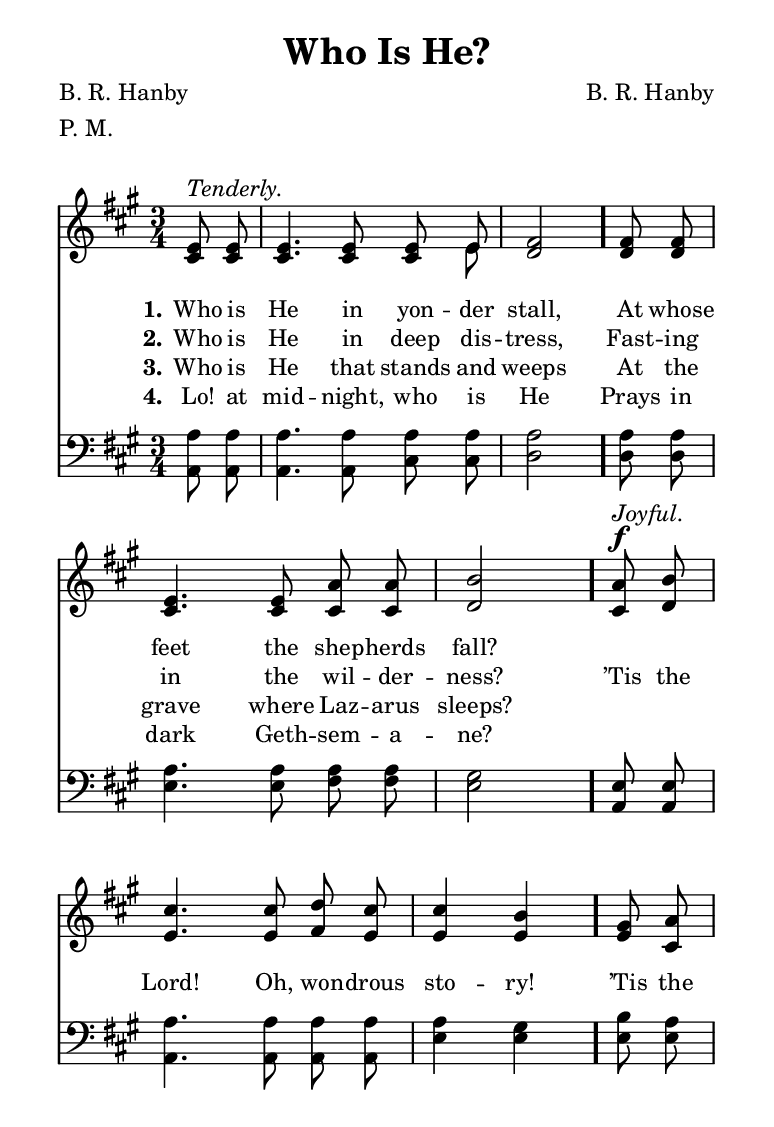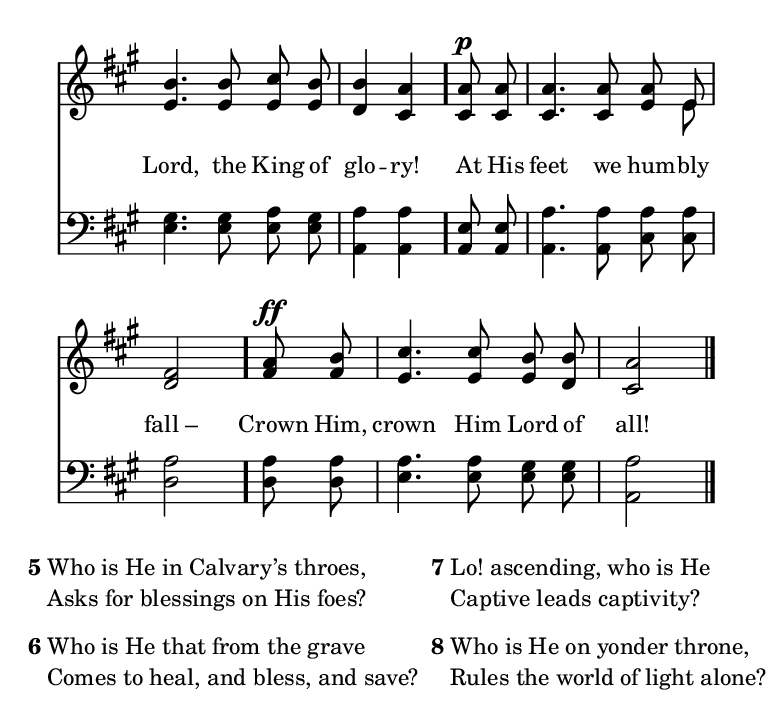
\include "common/global.ily"
\paper {
  \include "common/paper.ily"
  ragged-bottom = ##t
  score-markup-spacing.padding = 3
  score-markup-spacing.basic-distance = 3
}

\header{
  hymnnumber = "289"
  title = "Who Is He?"
  tunename = ""
  meter = "P. M."
  poet = "B. R. Hanby"
  composer = "B. R. Hanby"
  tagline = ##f
}

global = {
  \include "common/overrides.ily"
  \override Staff.TimeSignature.style = #'numbered
  \time 3/4
  \override Score.MetronomeMark.transparent = ##t % hide all fermata changes too
  \tempo 4=80
  \key a \major
  \partial 4
  \autoBeamOff
}

notesSoprano = {
\global
\relative c' {

  e8^\markup\italic Tenderly. e | e4. e8 e8 e8 | fis2
  fis8 fis | e4. e8 a a | b2

  a8^\f^\markup \italic Joyful. b | cis4. cis8 d cis | cis4 b
  gis8 a | b4. b8 cis b | b4 a
  a8^\p a | a4. a8 a e | fis2
  a8^\ff b | cis4. cis8 b b | a2

  \bar "|."

}
}

notesAlto = {
\global
\relative e' {

  cis8 cis | cis4. cis8 cis e | d2
  d8 d | cis4. cis8 cis cis | d2

  cis8 d | e4. e8 fis e | e4 e
  e8 cis | e4. e8 e e | d4 cis
  cis8 cis | cis4. cis8 e e | d2
  fis8 fis | e4. e8 e d | cis2

}
}

notesTenor = {
\global
\relative a {

  a8 a | a4. a8 a a | a2
  a8 a | a4. a8 a a | gis2

  e8 e | a4. a8 a a | a4 gis
  b8 a | gis4. gis8 a gis | a4 a
  e8 e | a4. a8 a a | a2
  a8 a | a4. a8 gis gis | a2

}
}

notesBass = {
\global
\relative f, {

  a8 a | a4. a8 cis cis | d2
  d8 d | e4. e8 fis fis | e2
  a,8 a | a4. a8 a a | e'4 e
  e8 e | e4. e8 e e | a,4 a
  a8 a | a4. a8 cis cis | d2
  d8 d | e4. e8 e e | a,2

}
}

Refrain = \lyricmode {

’Tis the Lord! Oh, won -- drous sto -- ry! \bar "."
’Tis the Lord, the King of glo -- ry! \bar "."
At His feet we hum -- bly fall_– \bar "."
Crown Him, crown Him Lord of all! \bar "."

}

wordsA = \lyricmode {
\set stanza = "1."

Who is He in yon -- der stall, \bar "."
At whose feet the shep -- herds fall? \bar "."

}

wordsB = \lyricmode {
\set stanza = "2."

Who is He in deep dis -- tress,
Fast -- ing in the wil -- der -- ness?

\Refrain

}

wordsC = \lyricmode {
\set stanza = "3."

Who is He that stands and weeps
At the grave where Laz -- arus sleeps?

}

wordsD = \lyricmode {
\set stanza = "4."

Lo! at mid -- night, who is He
Prays in dark Geth -- sem -- a -- ne?

}

wordsE = \markuplist {

\line { Who is He in Calvary’s throes, }
\line { Asks for blessings on His foes? }

}

wordsF = \markuplist {

\line { Who is He that from the grave }
\line { Comes to heal, and bless, and save? }

}

wordsG = \markuplist {

\line { Lo! ascending, who is He }
\line { Captive leads captivity? }

}

wordsH = \markuplist {

\line { Who is He on yonder throne, }
\line { Rules the world of light alone? }

}

\score {
  \context ChoirStaff <<
    \context Staff = upper <<
      \set Staff.autoBeaming = ##f
      \set ChoirStaff.systemStartDelimiter = #'SystemStartBar
      \set ChoirStaff.printPartCombineTexts = ##f
      \partcombine #'(2 . 11) \notesSoprano \notesAlto
      \context NullVoice = sopranos { \voiceOne << \notesSoprano >> }
      \context Lyrics = one   \lyricsto sopranos \wordsA
      \context Lyrics = two   \lyricsto sopranos \wordsB
      \context Lyrics = three \lyricsto sopranos \wordsC
      \context Lyrics = four  \lyricsto sopranos \wordsD
    >>
    \context Staff = men <<
      \set Staff.autoBeaming = ##f
      \clef bass
      \set ChoirStaff.printPartCombineTexts = ##f
      \partcombine #'(2 . 11) \notesTenor \notesBass
    >>
  >>
  \layout {
    \include "common/layout.ily"
  }
  #(cond ((ly:get-option 'eog-midi-permitted) #{ \midi{
    \include "common/midi.ily"
  } #}))
}

\noPageBreak

\markup { \fill-line {
  \null
  \column {
  \line{ \bold 5 \column { \wordsE } } \combine \null \vspace #0.4
  \line{ \bold 6 \column { \wordsF } }
  }
  \null
  \column {
  \line{ \bold 7 \column { \wordsG } } \combine \null \vspace #0.4
  \line{ \bold 8 \column { \wordsH } }
  }
  \null
} }

\version "2.19.49"  % necessary for upgrading to future LilyPond versions.

% vi:set et ts=2 sw=2 ai nocindent syntax=lilypond:
